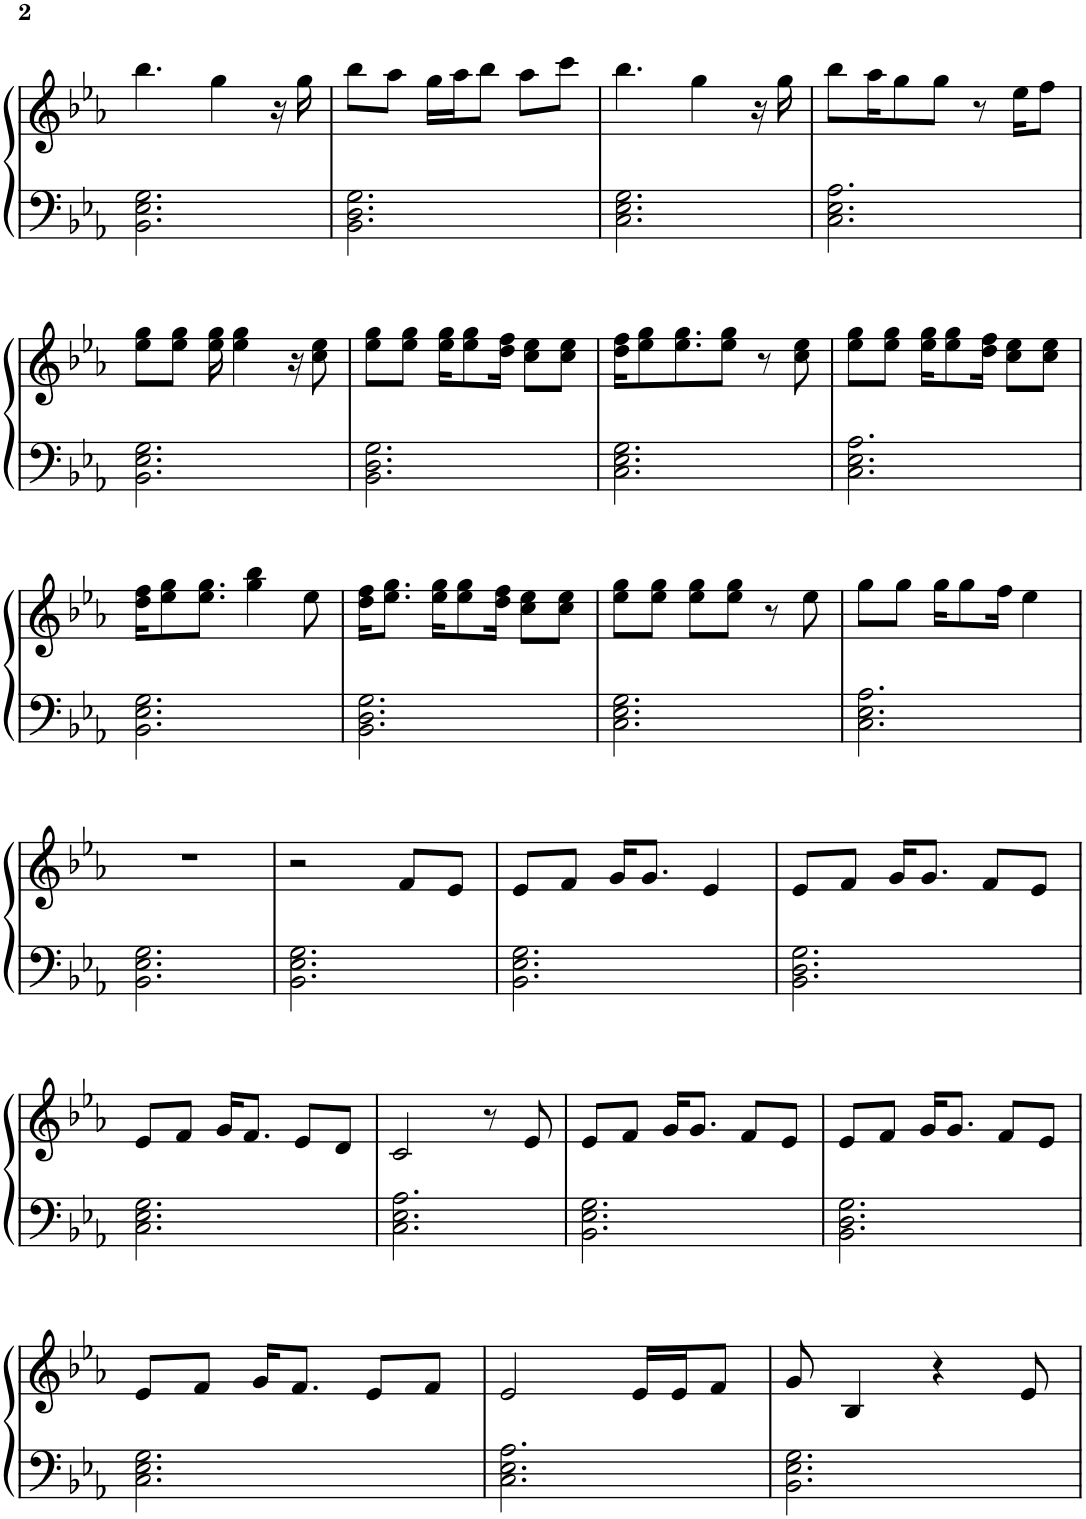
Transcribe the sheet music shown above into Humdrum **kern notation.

**kern	**kern
*part1	*part1
*staff2	*staff1
*I"Piano	*
*I'Pno.	*
!!LO:PB:g=z
*clefF4	*clefG2
*k[b-e-a-]	*k[b-e-a-]
*M3/4	*M3/4
=25	=25
2.BB-\ 2.E-\ 2.G\	4.bb-\
.	4gg\
.	16r
.	16gg\
=26	=26
2.BB-\ 2.D\ 2.G\	8bb-\L
.	8aa-\J
.	16gg\LL
.	16aa-\J
.	8bb-\J
.	8aa-\L
.	8ccc\J
=27	=27
2.C\ 2.E-\ 2.G\	4.bb-\
.	4gg\
.	16r
.	16gg\
=28	=28
2.C\ 2.E-\ 2.A-\	8bb-\L
.	16aa-\K
.	8gg\
.	8gg\J
.	8r
.	16ee-\KL
.	8ff\J
!!LO:LB:g=z
=29	=29
2.BB-\ 2.E-\ 2.G\	8ee-\ 8gg\L
.	8ee-\ 8gg\J
.	16ee-\ 16gg\
.	4ee-\ 4gg\
.	16r
.	8cc\ 8ee-\
=30	=30
2.BB-\ 2.D\ 2.G\	8ee-\ 8gg\L
.	8ee-\ 8gg\J
.	16ee-\ 16gg\KL
.	8ee-\ 8gg\
.	16dd\ 16ff\Jk
.	8cc\ 8ee-\L
.	8cc\ 8ee-\J
=31	=31
2.C\ 2.E-\ 2.G\	16dd\ 16ff\KL
.	8ee-\ 8gg\
.	8.ee-\ 8.gg\
.	8ee-\ 8gg\J
.	8r
.	8cc\ 8ee-\
=32	=32
2.C\ 2.E-\ 2.A-\	8ee-\ 8gg\L
.	8ee-\ 8gg\J
.	16ee-\ 16gg\KL
.	8ee-\ 8gg\
.	16dd\ 16ff\Jk
.	8cc\ 8ee-\L
.	8cc\ 8ee-\J
!!LO:LB:g=z
=33	=33
2.BB-\ 2.E-\ 2.G\	16dd\ 16ff\KL
.	8ee-\ 8gg\
.	8.ee-\ 8.gg\J
.	4gg\ 4bb-\
.	8ee-\
=34	=34
2.BB-\ 2.D\ 2.G\	16dd\ 16ff\KL
.	8.ee-\ 8.gg\J
.	16ee-\ 16gg\KL
.	8ee-\ 8gg\
.	16dd\ 16ff\Jk
.	8cc\ 8ee-\L
.	8cc\ 8ee-\J
=35	=35
2.C\ 2.E-\ 2.G\	8ee-\ 8gg\L
.	8ee-\ 8gg\J
.	8ee-\ 8gg\L
.	8ee-\ 8gg\J
.	8r
.	8ee-\
=36	=36
2.C\ 2.E-\ 2.A-\	8gg\L
.	8gg\J
.	16gg\KL
.	8gg\
.	16ff\Jk
.	4ee-\
!!LO:LB:g=z
=37	=37
2.BB-\ 2.E-\ 2.G\	2.r
=38	=38
2.BB-\ 2.E-\ 2.G\	2r
.	8f/L
.	8e-/J
=39	=39
2.BB-\ 2.E-\ 2.G\	8e-/L
.	8f/J
.	16g/KL
.	8.g/J
.	4e-/
=40	=40
2.BB-\ 2.D\ 2.G\	8e-/L
.	8f/J
.	16g/KL
.	8.g/J
.	8f/L
.	8e-/J
!!LO:LB:g=z
=41	=41
2.C\ 2.E-\ 2.G\	8e-/L
.	8f/J
.	16g/KL
.	8.f/J
.	8e-/L
.	8d/J
=42	=42
2.C\ 2.E-\ 2.A-\	2c/
.	8r
.	8e-/
=43	=43
2.BB-\ 2.E-\ 2.G\	8e-/L
.	8f/J
.	16g/KL
.	8.g/J
.	8f/L
.	8e-/J
=44	=44
2.BB-\ 2.D\ 2.G\	8e-/L
.	8f/J
.	16g/KL
.	8.g/J
.	8f/L
.	8e-/J
!!LO:LB:g=z
=45	=45
2.C\ 2.E-\ 2.G\	8e-/L
.	8f/J
.	16g/KL
.	8.f/J
.	8e-/L
.	8f/J
=46	=46
2.C\ 2.E-\ 2.A-\	2e-/
.	16e-/LL
.	16e-/J
.	8f/J
=47	=47
2.BB-\ 2.E-\ 2.G\	8g/
.	4B-/
.	4r
.	8e-/
=	=
*-	*-
